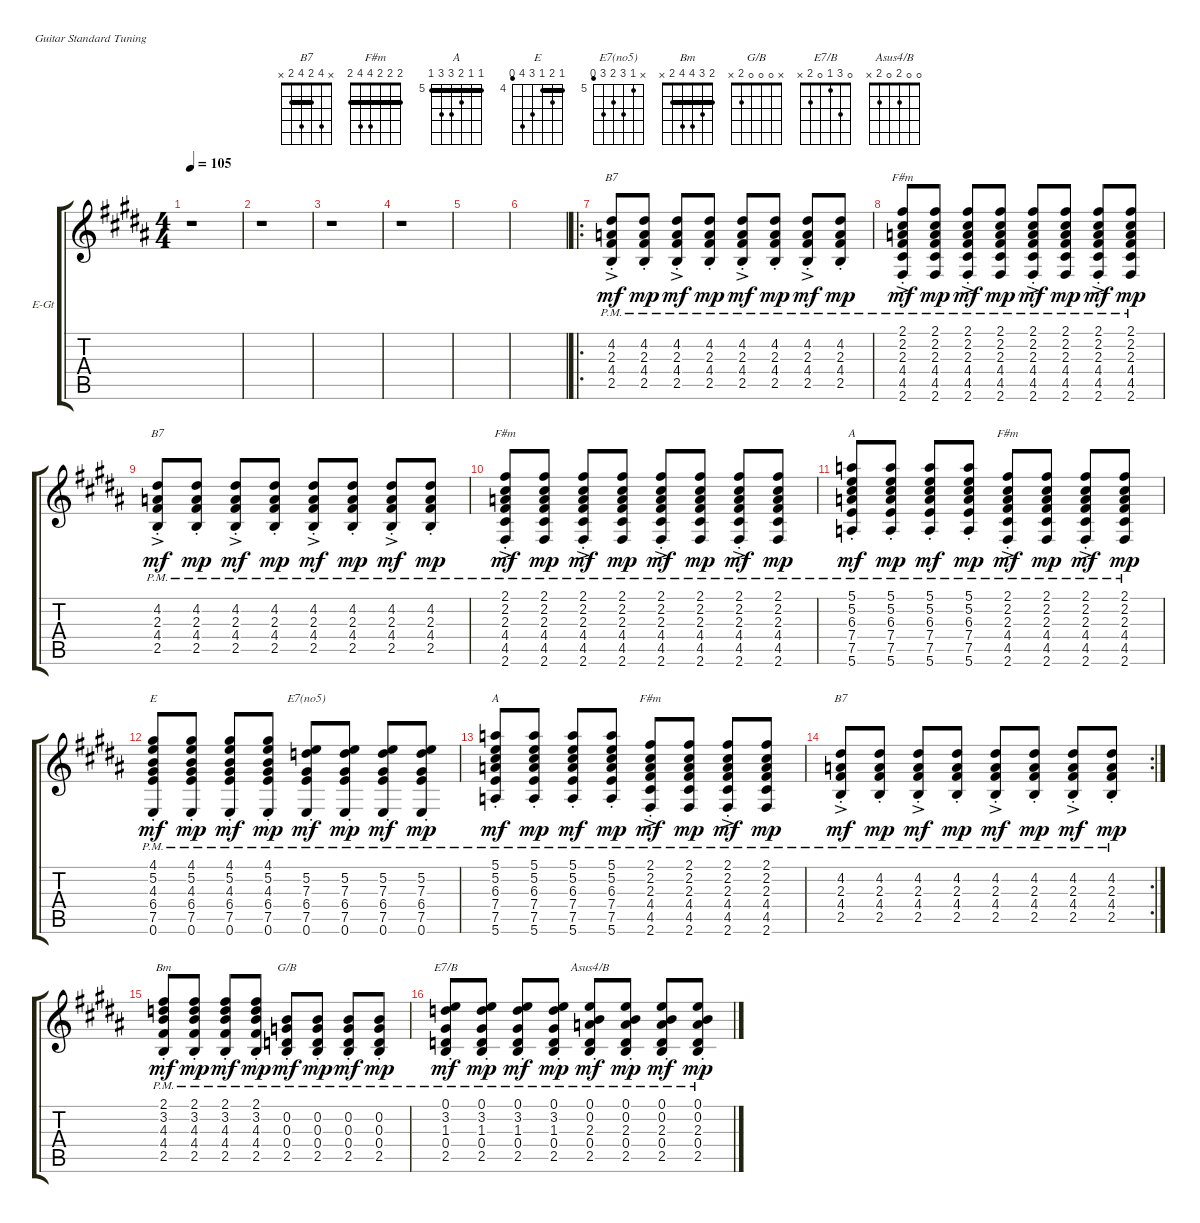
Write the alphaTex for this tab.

\defaultSystemsLayout 4
\bracketExtendMode groupsimilarinstruments
\firstSystemTrackNameOrientation horizontal
\otherSystemsTrackNameOrientation horizontal
\track ("John Lennon" "E-Gt") {instrument electricguitarclean}
\staff {score tabs}
\tuning (E4 B3 G3 D3 A2 E2)
\chord ("B7" x 4 2 4 2 x) {barre 2}
\chord ("F#m" 2 2 2 4 4 2) {barre (2 2 2)}
\chord ("A" 5 5 6 7 7 5) {firstfret 5 barre (5 5)}
\chord ("E" 4 5 4 6 7 3) {firstfret 4 barre 4}
\chord ("E7(no5)" x 5 7 6 7 4) {firstfret 5}
\chord ("Bm" 2 3 4 4 2 x) {barre 2}
\chord ("G/B" x 0 0 0 2 x)
\chord ("E7/B" 0 3 1 0 2 x)
\chord ("Asus4/B" 0 0 2 0 2 x)
\ts (4 4)
\tempo 105
\clef g2
\ks b
r.1{dy mf instrument electricguitarclean} |
r.1 |
r.1 |
r.1 |
|
|
\ro
(2.5{ac pm st} 4.4{ac pm st} 2.3{ac pm st} 4.2{ac pm st}).8{ch "B7"} (2.5{pm st} 4.4{pm st} 2.3{pm st} 4.2{pm st}).8{dy mp} (2.5{ac pm st} 4.4{ac pm st} 2.3{ac pm st} 4.2{ac pm st}).8{dy mf} (2.5{pm st} 4.4{pm st} 2.3{pm st} 4.2{pm st}).8{dy mp} (2.5{ac pm st} 4.4{ac pm st} 2.3{ac pm st} 4.2{ac pm st}).8{dy mf} (2.5{pm st} 4.4{pm st} 2.3{pm st} 4.2{pm st}).8{dy mp} (2.5{ac pm st} 4.4{ac pm st} 2.3{ac pm st} 4.2{ac pm st}).8{dy mf} (2.5{pm st} 4.4{pm st} 2.3{pm st} 4.2{pm st}).8{dy mp} |
(2.6{ac pm st} 4.5{ac pm st} 4.4{ac pm st} 2.3{ac pm st} 2.2{ac pm st} 2.1{ac pm st}).8{ch "F#m" dy mf} (2.6{pm} 4.5{pm} 4.4{pm} 2.3{pm} 2.2{pm} 2.1{pm}).8{dy mp} (2.6{ac pm st} 4.5{ac pm st} 4.4{ac pm st} 2.3{ac pm st} 2.2{ac pm st} 2.1{ac pm st}).8{dy mf} (2.6{pm} 4.5{pm} 4.4{pm} 2.3{pm} 2.2{pm} 2.1{pm}).8{dy mp} (2.6{ac pm st} 4.5{ac pm st} 4.4{ac pm st} 2.3{ac pm st} 2.2{ac pm st} 2.1{ac pm st}).8{dy mf} (2.6{pm} 4.5{pm} 4.4{pm} 2.3{pm} 2.2{pm} 2.1{pm}).8{dy mp} (2.6{ac pm st} 4.5{ac pm st} 4.4{ac pm st} 2.3{ac pm st} 2.2{ac pm st} 2.1{ac pm st}).8{dy mf} (2.6{pm} 4.5{pm} 4.4{pm} 2.3{pm} 2.2{pm} 2.1{pm}).8{dy mp} |
(2.5{ac pm st} 4.4{ac pm st} 2.3{ac pm st} 4.2{ac pm st}).8{ch "B7" dy mf} (2.5{pm st} 4.4{pm st} 2.3{pm st} 4.2{pm st}).8{dy mp} (2.5{ac pm st} 4.4{ac pm st} 2.3{ac pm st} 4.2{ac pm st}).8{dy mf} (2.5{pm st} 4.4{pm st} 2.3{pm st} 4.2{pm st}).8{dy mp} (2.5{ac pm st} 4.4{ac pm st} 2.3{ac pm st} 4.2{ac pm st}).8{dy mf} (2.5{pm st} 4.4{pm st} 2.3{pm st} 4.2{pm st}).8{dy mp} (2.5{ac pm st} 4.4{ac pm st} 2.3{ac pm st} 4.2{ac pm st}).8{dy mf} (2.5{pm st} 4.4{pm st} 2.3{pm st} 4.2{pm st}).8{dy mp} |
(2.6{ac pm st} 4.5{ac pm st} 4.4{ac pm st} 2.3{ac pm st} 2.2{ac pm st} 2.1{ac pm st}).8{ch "F#m" dy mf} (2.6{pm} 4.5{pm} 4.4{pm} 2.3{pm} 2.2{pm} 2.1{pm}).8{dy mp} (2.6{ac pm st} 4.5{ac pm st} 4.4{ac pm st} 2.3{ac pm st} 2.2{ac pm st} 2.1{ac pm st}).8{dy mf} (2.6{pm} 4.5{pm} 4.4{pm} 2.3{pm} 2.2{pm} 2.1{pm}).8{dy mp} (2.6{ac pm st} 4.5{ac pm st} 4.4{ac pm st} 2.3{ac pm st} 2.2{ac pm st} 2.1{ac pm st}).8{dy mf} (2.6{pm} 4.5{pm} 4.4{pm} 2.3{pm} 2.2{pm} 2.1{pm}).8{dy mp} (2.6{ac pm st} 4.5{ac pm st} 4.4{ac pm st} 2.3{ac pm st} 2.2{ac pm st} 2.1{ac pm st}).8{dy mf} (2.6{pm} 4.5{pm} 4.4{pm} 2.3{pm} 2.2{pm} 2.1{pm}).8{dy mp} |
(5.6{pm st} 7.5{pm st} 7.4{pm st} 6.3{pm st} 5.2{pm st} 5.1{pm st}).8{ch "A" dy mf} (5.6{pm st} 7.5{pm st} 7.4{pm st} 6.3{pm st} 5.2{pm st} 5.1{pm st}).8{dy mp} (5.6{pm st} 7.5{pm st} 7.4{pm st} 6.3{pm st} 5.2{pm st} 5.1{pm st}).8{dy mf} (5.6{pm st} 7.5{pm st} 7.4{pm st} 6.3{pm st} 5.2{pm st} 5.1{pm st}).8{dy mp} (2.6{ac pm st} 4.5{ac pm st} 4.4{ac pm st} 2.3{ac pm st} 2.2{ac pm st} 2.1{ac pm st}).8{ch "F#m" dy mf} (2.6{pm} 4.5{pm} 4.4{pm} 2.3{pm} 2.2{pm} 2.1{pm}).8{dy mp} (2.6{ac pm st} 4.5{ac pm st} 4.4{ac pm st} 2.3{ac pm st} 2.2{ac pm st} 2.1{ac pm st}).8{dy mf} (2.6{pm} 4.5{pm} 4.4{pm} 2.3{pm} 2.2{pm} 2.1{pm}).8{dy mp} |
(0.6{pm st} 7.5{pm st} 6.4{pm st} 4.3{pm st} 5.2{pm st} 4.1{pm st}).8{ch "E" dy mf} (0.6{pm st} 7.5{pm st} 6.4{pm st} 4.3{pm st} 5.2{pm st} 4.1{pm st}).8{dy mp} (0.6{pm st} 7.5{pm st} 6.4{pm st} 4.3{pm st} 5.2{pm st} 4.1{pm st}).8{dy mf} (0.6{pm st} 7.5{pm st} 6.4{pm st} 4.3{pm st} 5.2{pm st} 4.1{pm st}).8{dy mp} (0.6{pm st} 7.5{pm st} 6.4{pm st} 7.3{pm st} 5.2{pm st}).8{ch "E7(no5)" dy mf} (0.6{pm st} 7.5{pm st} 6.4{pm st} 7.3{pm st} 5.2{pm st}).8{dy mp} (0.6{pm st} 7.5{pm st} 6.4{pm st} 7.3{pm st} 5.2{pm st}).8{dy mf} (0.6{pm st} 7.5{pm st} 6.4{pm st} 7.3{pm st} 5.2{pm st}).8{dy mp} |
(5.6{pm st} 7.5{pm st} 7.4{pm st} 6.3{pm st} 5.2{pm st} 5.1{pm st}).8{ch "A" dy mf} (5.6{pm st} 7.5{pm st} 7.4{pm st} 6.3{pm st} 5.2{pm st} 5.1{pm st}).8{dy mp} (5.6{pm st} 7.5{pm st} 7.4{pm st} 6.3{pm st} 5.2{pm st} 5.1{pm st}).8{dy mf} (5.6{pm st} 7.5{pm st} 7.4{pm st} 6.3{pm st} 5.2{pm st} 5.1{pm st}).8{dy mp} (2.6{ac pm st} 4.5{ac pm st} 4.4{ac pm st} 2.3{ac pm st} 2.2{ac pm st} 2.1{ac pm st}).8{ch "F#m" dy mf} (2.6{pm} 4.5{pm} 4.4{pm} 2.3{pm} 2.2{pm} 2.1{pm}).8{dy mp} (2.6{ac pm st} 4.5{ac pm st} 4.4{ac pm st} 2.3{ac pm st} 2.2{ac pm st} 2.1{ac pm st}).8{dy mf} (2.6{pm} 4.5{pm} 4.4{pm} 2.3{pm} 2.2{pm} 2.1{pm}).8{dy mp} |
\rc 2
(2.5{ac pm st} 4.4{ac pm st} 2.3{ac pm st} 4.2{ac pm st}).8{ch "B7" dy mf} (2.5{pm st} 4.4{pm st} 2.3{pm st} 4.2{pm st}).8{dy mp} (2.5{ac pm st} 4.4{ac pm st} 2.3{ac pm st} 4.2{ac pm st}).8{dy mf} (2.5{pm st} 4.4{pm st} 2.3{pm st} 4.2{pm st}).8{dy mp} (2.5{ac pm st} 4.4{ac pm st} 2.3{ac pm st} 4.2{ac pm st}).8{dy mf} (2.5{pm st} 4.4{pm st} 2.3{pm st} 4.2{pm st}).8{dy mp} (2.5{ac pm st} 4.4{ac pm st} 2.3{ac pm st} 4.2{ac pm st}).8{dy mf} (2.5{pm st} 4.4{pm st} 2.3{pm st} 4.2{pm st}).8{dy mp} |
(2.5{pm st} 4.4{pm st} 4.3{pm st} 3.2{pm st} 2.1{pm st}).8{ch "Bm" dy mf} (2.5{pm st} 4.4{pm st} 4.3{pm st} 3.2{pm st} 2.1{pm st}).8{dy mp} (2.5{pm st} 4.4{pm st} 4.3{pm st} 3.2{pm st} 2.1{pm st}).8{dy mf} (2.5{pm st} 4.4{pm st} 4.3{pm st} 3.2{pm st} 2.1{pm st}).8{dy mp} (2.5{pm st} 0.4{pm st} 0.3{pm st} 0.2{pm st}).8{ch "G/B" dy mf} (2.5{pm st} 0.4{pm st} 0.3{pm st} 0.2{pm st}).8{dy mp} (2.5{pm st} 0.4{pm st} 0.3{pm st} 0.2{pm st}).8{dy mf} (2.5{pm st} 0.4{pm st} 0.3{pm st} 0.2{pm st}).8{dy mp} |
(2.5{pm st} 0.4{pm st} 1.3{pm st} 3.2{pm st} 0.1{pm st}).8{ch "E7/B" dy mf} (2.5{pm st} 0.4{pm st} 1.3{pm st} 3.2{pm st} 0.1{pm st}).8{dy mp} (2.5{pm st} 0.4{pm st} 1.3{pm st} 3.2{pm st} 0.1{pm st}).8{dy mf} (2.5{pm st} 0.4{pm st} 1.3{pm st} 3.2{pm st} 0.1{pm st}).8{dy mp} (2.5{pm st} 0.4{pm st} 2.3{pm st} 0.2{pm st} 0.1{pm st}).8{ch "Asus4/B" dy mf} (2.5{pm st} 0.4{pm st} 2.3{pm st} 0.2{pm st} 0.1{pm st}).8{dy mp} (2.5{pm st} 0.4{pm st} 2.3{pm st} 0.2{pm st} 0.1{pm st}).8{dy mf} (2.5{pm st} 0.4{pm st} 2.3{pm st} 0.2{pm st} 0.1{pm st}).8{dy mp}
